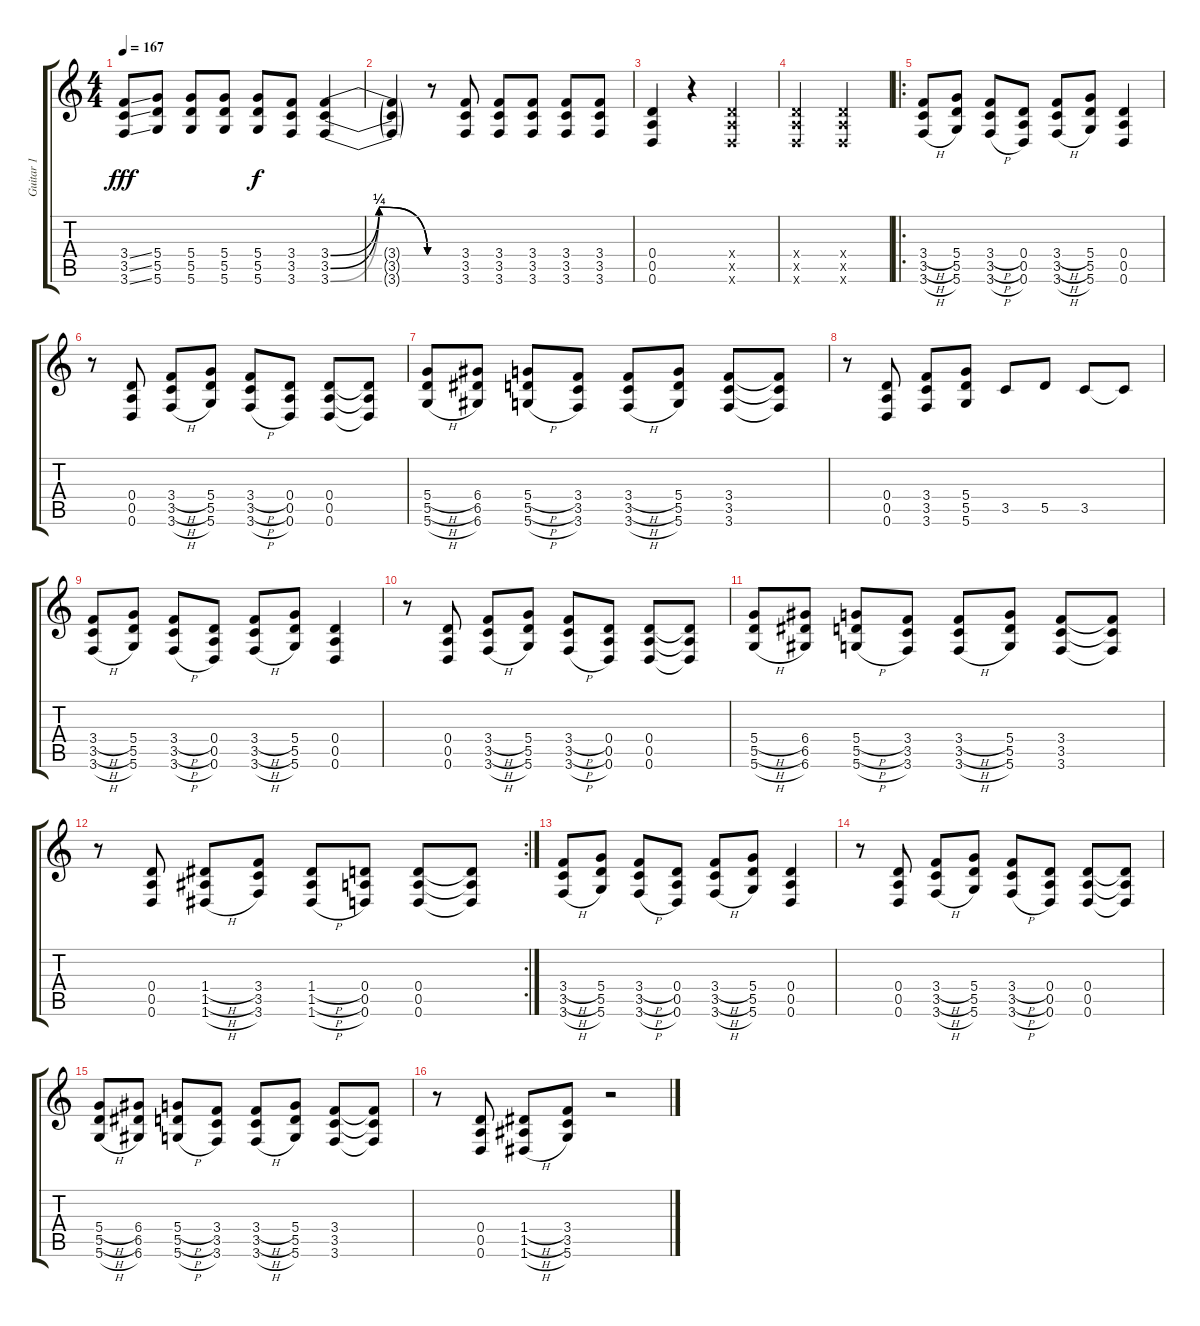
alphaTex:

\track ("Guitar 1" "Guitar 1") {instrument acousticguitarsteel}
\staff {score tabs}
\tuning (E4 B3 G3 D3 A2 D2) {hide}
\ts (4 4)
\tempo 167
\clef g2
\ks c
(3.4{ss} 3.5{ss} 3.6{ss}).8{dy fff} (5.4 5.5 5.6).8 (5.4 5.5 5.6).8 (5.4 5.5 5.6).8 (5.4 5.5 5.6).8{dy f} (3.4 3.5 3.6).8 (3.4{be (bendrelease 0 0 30 1 30 1 60 0)} 3.5{be (bendrelease 0 0 30 1 30 1 60 0)} 3.6{be (bendrelease 0 0 30 1 30 1 60 0)}).4 |
(3.4{t} 3.5{t} 3.6{t}).4 r.8 (3.4 3.5 3.6).8 (3.4 3.5 3.6).8 (3.4 3.5 3.6).8 (3.4 3.5 3.6).8 (3.4 3.5 3.6).8 |
(0.4 0.5 0.6).4 r.4 (0.4{x} 0.5{x} 0.6{x}).2 |
(0.4{x} 0.5{x} 0.6{x}).2 (0.4{x} 0.5{x} 0.6{x}).2 |
\ro
(3.4{h} 3.5{h} 3.6{h}).8 (5.4 5.5 5.6).8 (3.4{h} 3.5{h} 3.6{h}).8 (0.4 0.5 0.6).8 (3.4{h} 3.5{h} 3.6{h}).8 (5.4 5.5 5.6).8 (0.4 0.5 0.6).4 |
r.8 (0.4 0.5 0.6).8 (3.4{h} 3.5{h} 3.6{h}).8 (5.4 5.5 5.6).8 (3.4{h} 3.5{h} 3.6{h}).8 (0.4 0.5 0.6).8 (0.4 0.5 0.6).8 (0.4{t} 0.5{t} 0.6{t}).8 |
(5.4{h} 5.5{h} 5.6{h}).8 (6.4 6.5 6.6).8 (5.4{h} 5.5{h} 5.6{h}).8 (3.4 3.5 3.6).8 (3.4{h} 3.5{h} 3.6{h}).8 (5.4 5.5 5.6).8 (3.4 3.5 3.6).8 (3.4{t} 3.5{t} 3.6{t}).8 |
r.8 (0.4 0.5 0.6).8 (3.4 3.5 3.6).8 (5.4 5.5 5.6).8 3.5.8 5.5.8 3.5.8 3.5{t}.8 |
(3.4{h} 3.5{h} 3.6{h}).8 (5.4 5.5 5.6).8 (3.4{h} 3.5{h} 3.6{h}).8 (0.4 0.5 0.6).8 (3.4{h} 3.5{h} 3.6{h}).8 (5.4 5.5 5.6).8 (0.4 0.5 0.6).4 |
r.8 (0.4 0.5 0.6).8 (3.4{h} 3.5{h} 3.6{h}).8 (5.4 5.5 5.6).8 (3.4{h} 3.5{h} 3.6{h}).8 (0.4 0.5 0.6).8 (0.4 0.5 0.6).8 (0.4{t} 0.5{t} 0.6{t}).8 |
(5.4{h} 5.5{h} 5.6{h}).8 (6.4 6.5 6.6).8 (5.4{h} 5.5{h} 5.6{h}).8 (3.4 3.5 3.6).8 (3.4{h} 3.5{h} 3.6{h}).8 (5.4 5.5 5.6).8 (3.4 3.5 3.6).8 (3.4{t} 3.5{t} 3.6{t}).8 |
\rc 2
r.8 (0.4 0.5 0.6).8 (1.4{h} 1.5{h} 1.6{h}).8 (3.4 3.5 3.6).8 (1.4{h} 1.5{h} 1.6{h}).8 (0.4 0.5 0.6).8 (0.4 0.5 0.6).8 (0.4{t} 0.5{t} 0.6{t}).8 |
(3.4{h} 3.5{h} 3.6{h}).8 (5.4 5.5 5.6).8 (3.4{h} 3.5{h} 3.6{h}).8 (0.4 0.5 0.6).8 (3.4{h} 3.5{h} 3.6{h}).8 (5.4 5.5 5.6).8 (0.4 0.5 0.6).4 |
r.8 (0.4 0.5 0.6).8 (3.4{h} 3.5{h} 3.6{h}).8 (5.4 5.5 5.6).8 (3.4{h} 3.5{h} 3.6{h}).8 (0.4 0.5 0.6).8 (0.4 0.5 0.6).8 (0.4{t} 0.5{t} 0.6{t}).8 |
(5.4{h} 5.5{h} 5.6{h}).8 (6.4 6.5 6.6).8 (5.4{h} 5.5{h} 5.6{h}).8 (3.4 3.5 3.6).8 (3.4{h} 3.5{h} 3.6{h}).8 (5.4 5.5 5.6).8 (3.4 3.5 3.6).8 (3.4{t} 3.5{t} 3.6{t}).8 |
r.8 (0.4 0.5 0.6).8 (1.4{h} 1.5{h} 1.6{h}).8 (3.4 3.5 5.6).8 r.2
